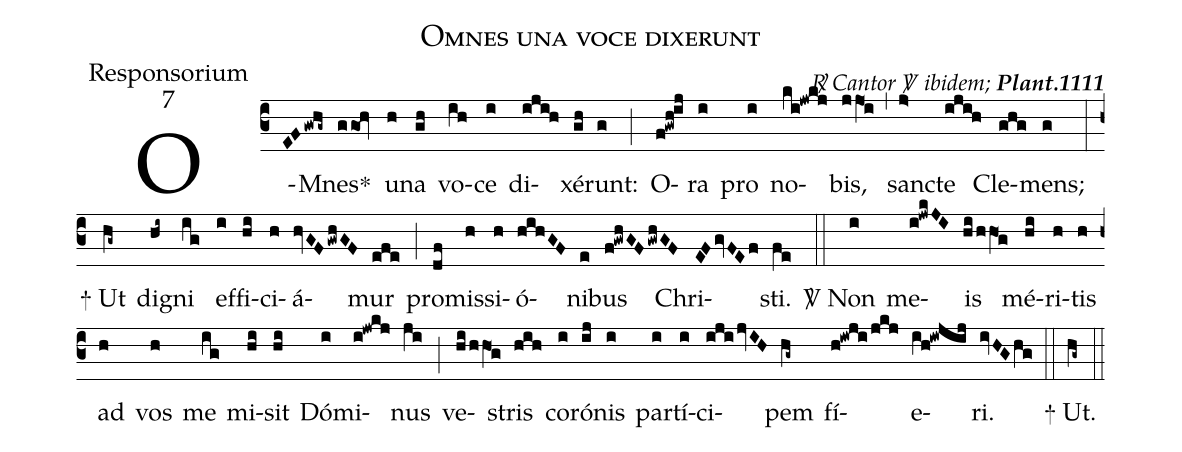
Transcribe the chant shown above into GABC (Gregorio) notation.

name:Omnes una voce dixerunt;
office-part:Responsorium;
mode:7;
commentary:{\itshape\mdseries \Rbar\ Cantor \Vbar\  ibidem;\/} {\bfseries Plant.1111};
%%
(c3) O(EFgwhg~)Mnes<sp>*</sp>(ggo1!hv) u(h)na(gh) vo(ih)ce(i) di(iji!h)xé(gh)runt:(g) (;)
O(f!gwh!ij)ra(i) pro(i) no(ki!jwkj)bis,(jjO1i) (,)
sanc(j>)te(iji!h) Cle(ghg)mens;(g) (:)
<sp>+</sp> Ut(hg~) di(hi~)gni(ig) ef(i)fi(hi)ci(h)á(hvGFgwhGF)mur(efe) (;)
pro(df)mis(h)si(h)ó(hihGF)ni(e)bus(f!gwhGFgwhGF) Chri(EFgvFEf)sti.(fe) (::)
<sp>V/</sp> Non(i) me(i!jwkJI)is(hi/hhO1g) mé(hi)ri(h)tis(h) ad(h) vos(h) me(ig) mi(hi)sit(hi) Dó(i)mi(i!jwkj)nus(ji) (;)
ve(hi/hhO1g)stris(hih) co(i)ró(ij)nis(i) par(i)tí(i)ci(ijijvIH)pem(hg~) fí(h!iwji/jkj)e(ih!iwjij)ri.(ivHGhg) (::)
<sp>+</sp> Ut.(hg~) (::)
